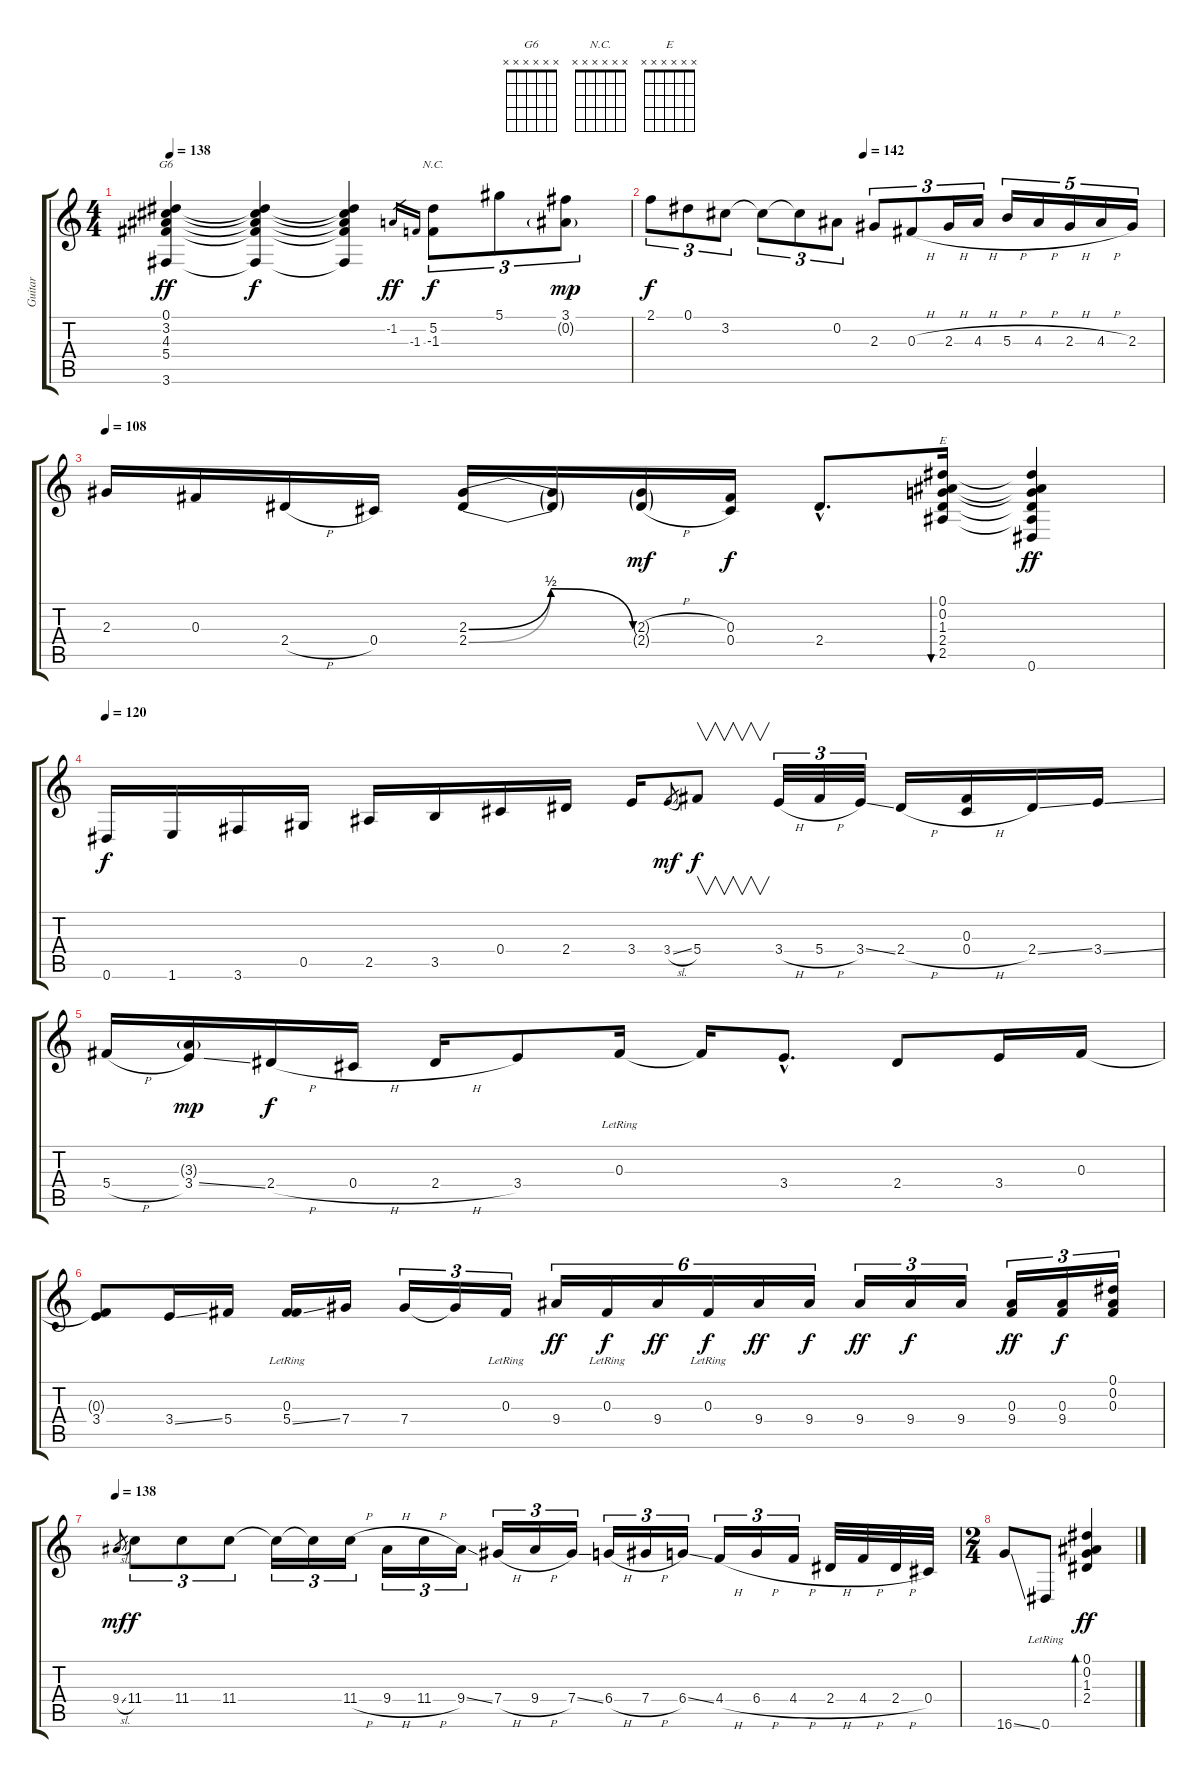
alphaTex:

\track ("Guitar" "Guitar") {instrument overdrivenguitar}
\staff {score tabs}
\tuning (Eb4 Bb3 Gb3 Db3 Ab2 Eb2) {hide}
\chord ("G6" x x x x x x) {firstfret 0}
\chord ("N.C." x x x x x x) {firstfret 0}
\chord ("E" x x x x x x) {firstfret 0}
\ts (4 4)
\tempo 138
\clef g2
\ks c
(0.1 3.2 4.3 5.4 3.6).4{ch "G6" dy ff} (0.1{t} 3.2{t} 4.3{t} 5.4{t} 3.6{t}).4{dy f} (0.1{t} 3.2{t} 4.3{t} 5.4{t} 3.6{t}).4 -1.2.16{gr dy ff} -1.3.16{gr} (5.2 -1.3).8{tu (3 2) ch "N.C." dy f} 5.1.8{tu (3 2)} (3.1 0.2{g}).8{tu (3 2) dy mp} |
\tempo (142 0.4166666666666667)
2.1.8{tu (3 2) dy f} 0.1.8{tu (3 2)} 3.2.8{tu (3 2)} 3.2{t}.8{tu (3 2)} 3.2{t}.8{tu (3 2)} 0.2.8{tu (3 2)} 2.3.8{tu (3 2)} 0.3{h}.8{tu (3 2)} 2.3{h}.16{tu (3 2)} 4.3{h}.16{tu (3 2)} 5.3{h}.16{tu (5 4)} 4.3{h}.16{tu (5 4)} 2.3{h}.16{tu (5 4)} 4.3{h}.16{tu (5 4)} 2.3.16{tu (5 4)} |
\tempo 108
2.3.16 0.3.16 2.4{h}.16 0.4.16 (2.3{be (bendrelease 0 0 15 2 30 2 60 0)} 2.4{be (bendrelease 0 0 15 2 30 2 60 0)}).16 (2.3{t} 2.4{t}).16 (2.3{h g} 2.4{h g}).16{dy mf} (0.3 0.4).16{dy f} 2.4{hac}.8{d} (0.1 0.2 1.3 2.4 2.5).16{bu 120 ch "E"} (0.1{t} 0.2{t} 1.3{t} 2.4{t} 2.5{t} 0.6).4{dy ff} |
\tempo 120
0.6.16{dy f} 1.6.16 3.6.16 0.5.16 2.5.16 3.5.16 0.4.16 2.4.16 3.4.16 3.4{sl}.8{gr dy mf} 5.4.8{v dy f} 3.4{h}.32{tu (3 2)} 5.4{h}.32{tu (3 2)} 3.4{ss}.32{tu (3 2)} 2.4{h}.16 (0.3 0.4{h}).16 2.4{ss}.16 3.4{ss}.16 |
5.4{h}.16 (3.3{g} 3.4{ss}).16{dy mp} 2.4{h}.16{dy f} 0.4{h}.16 2.4{h}.16 3.4.8 0.3{lr}.16 0.3{t}.16 3.4{hac}.8{d} 2.4.8 3.4.16 0.3.16 |
(0.3{t} 3.4).8 3.4{ss}.16 5.4.16 (0.3{lr} 5.4{ss}).16 7.4.16 7.4.16{tu (3 2)} 7.4{t}.16{tu (3 2)} 0.3{lr}.16{tu (3 2)} 9.4.16{tu (6 4) dy ff} 0.3{lr}.16{tu (6 4) dy f} 9.4.16{tu (6 4) dy ff} 0.3{lr}.16{tu (6 4) dy f} 9.4.16{tu (6 4) dy ff} 9.4.16{tu (6 4) dy f} 9.4.16{tu (3 2) dy ff} 9.4.16{tu (3 2) dy f} 9.4.16{tu (3 2)} (0.3 9.4).16{tu (3 2) dy ff} (0.3 9.4).16{tu (3 2) dy f} (0.1 0.2 0.3).16{tu (3 2)} |
\tempo 138
9.4{sl}.8{gr dy mf} 11.4.8{tu (3 2) dy f} 11.4.8{tu (3 2)} 11.4.8{tu (3 2)} 11.4{t}.16{tu (3 2)} 11.4{t}.16{tu (3 2)} 11.4{h}.16{tu (3 2)} 9.4{h}.16{tu (3 2)} 11.4{h}.16{tu (3 2)} 9.4{ss}.16{tu (3 2)} 7.4{h}.16{tu (3 2)} 9.4{h}.16{tu (3 2)} 7.4{ss}.16{tu (3 2)} 6.4{h}.16{tu (3 2)} 7.4{h}.16{tu (3 2)} 6.4{ss}.16{tu (3 2)} 4.4{h}.16{tu (3 2)} 6.4{h}.16{tu (3 2)} 4.4{h}.16{tu (3 2)} 2.4{h}.32 4.4{h}.32 2.4{h}.32 0.4.32 |
\ts (2 4)
16.6{ss}.8 0.6{lr}.8 (0.1 0.2 1.3 2.4).4{bd 120 dy ff}
